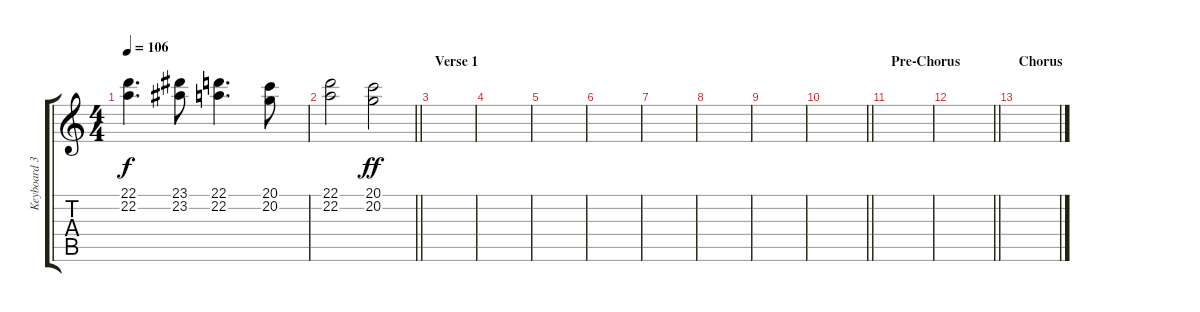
\track ("Keyboard 3" "Keyboard 3") {instrument frenchhorn}
\staff {score tabs}
\tuning (E4 B3 G3 D3 A2 E2) {hide}
\ts (4 4)
\tempo 106
\clef g2
\ks c
(22.1 22.2).4{d dy f} (23.1 23.2).8 (22.1 22.2).4{d} (20.1 20.2).8 |
\barLineRight lightlight
(22.1 22.2).2 (20.1 20.2).2{dy ff} |
\section ("" "Verse 1")
|
|
|
|
|
|
|
\barLineRight lightlight
|
\section ("" "Pre-Chorus")
|
\barLineRight lightlight
|
\section ("" "Chorus")
